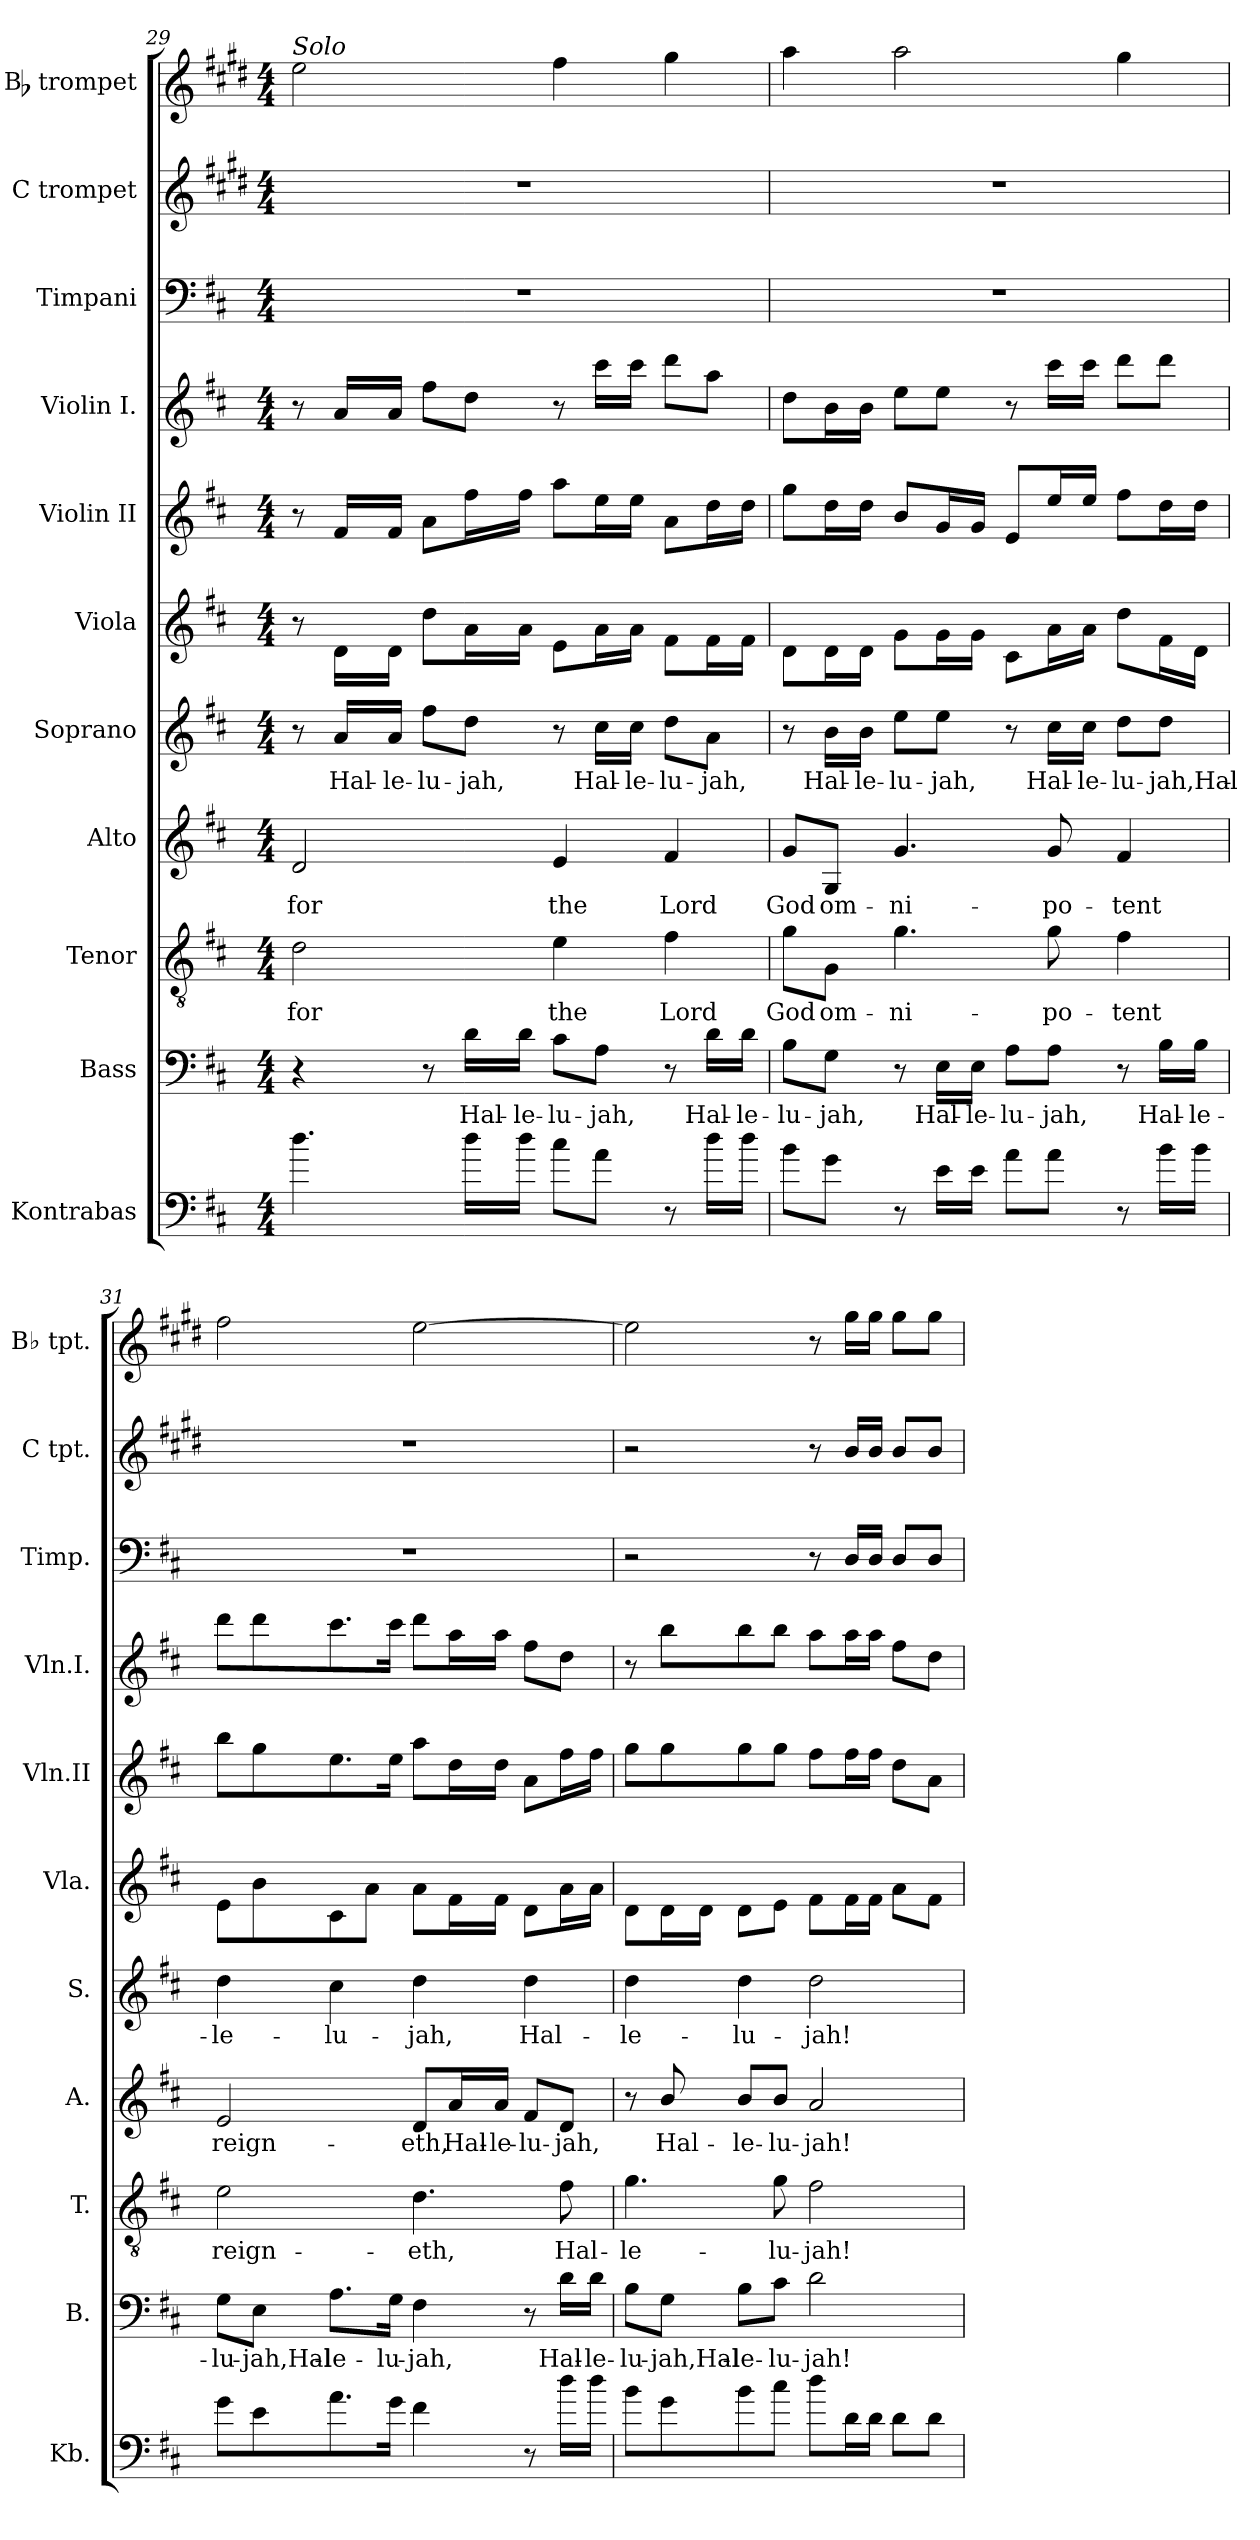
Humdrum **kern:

**kern	**kern	**text	**kern	**text	**kern	**text	**kern	**text	**kern	**kern	**kern	**kern	**kern	**kern
*part11	*part10	*part10	*part9	*part9	*part8	*part8	*part7	*part7	*part6	*part5	*part4	*part3	*part2	*part1
*staff11	*staff10	*staff10	*staff9	*staff9	*staff8	*staff8	*staff7	*staff7	*staff6	*staff5	*staff4	*staff3	*staff2	*staff1
*I"Kontrabas	*I"Bass	*	*I"Tenor	*	*I"Alto	*	*I"Soprano	*	*I"Viola	*I"Violin II	*I"Violin I.	*I"Timpani	*I"C trompet	*I"Bb trompet
*I'Kb.	*I'B.	*	*I'T.	*	*I'A.	*	*I'S.	*	*I'Vla.	*I'Vln.II	*I'Vln.I.	*I'Timp.	*I'C tpt.	*I'Bb tpt.
!!LO:PB:g=z
*clefF4	*clefF4	*	*clefGv2	*	*clefG2	*	*clefG2	*	*clefG2	*clefG2	*clefG2	*clefF4	*clefG2	*clefG2
*ITrd7c12	*	*	*	*	*	*	*	*	*	*	*	*	*ITrd1c2	*ITrd1c2
*k[f#c#]	*k[f#c#]	*	*k[f#c#]	*	*k[f#c#]	*	*k[f#c#]	*	*k[f#c#]	*k[f#c#]	*k[f#c#]	*k[f#c#]	*k[f#c#]	*k[f#c#]
*M4/4	*M4/4	*	*M4/4	*	*M4/4	*	*M4/4	*	*M4/4	*M4/4	*M4/4	*M4/4	*M4/4	*M4/4
=29	=29	=29	=29	=29	=29	=29	=29	=29	=29	=29	=29	=29	=29	=29
!	!	!	!	!	!	!	!	!	!	!	!	!	!	!LO:TX:a:i:t=Solo
!	!	!	!	!LO:LY:b	!	!LO:LY:b	!	!	!	!	!	!	!	!
4.d\	4r	.	2d\	for	2d/	for	8r	.	8r	8r	8r	1r	1r	2dd\
!	!	!	!	!	!	!	!	!LO:LY:b	!	!	!	!	!	!
.	.	.	.	.	.	.	16a/LL	Hal-	16d\LL	16f#/LL	16a/LL	.	.	.
!	!	!	!	!	!	!	!	!LO:LY:b	!	!	!	!	!	!
.	.	.	.	.	.	.	16a/JJ	-le-	16d\JJ	16f#/JJ	16a/JJ	.	.	.
!	!	!	!	!	!	!	!	!LO:LY:b	!	!	!	!	!	!
.	8r	.	.	.	.	.	8ff#\L	-lu-	8dd\L	8a\L	8ff#\L	.	.	.
!	!	!LO:LY:b	!	!	!	!	!	!LO:LY:b	!	!	!	!	!	!
16d\LL	16d\LL	Hal-	.	.	.	.	8dd\J	-jah,	16a\L	16ff#\L	8dd\J	.	.	.
!	!	!LO:LY:b	!	!	!	!	!	!	!	!	!	!	!	!
16d\JJ	16d\JJ	-le-	.	.	.	.	.	.	16a\JJ	16ff#\JJ	.	.	.	.
!	!	!LO:LY:b	!	!LO:LY:b	!	!LO:LY:b	!	!	!	!	!	!	!	!
8c#\L	8c#\L	-lu-	4e\	the	4e/	the	8r	.	8e\L	8aa\L	8r	.	.	4ee\
!	!	!LO:LY:b	!	!	!	!	!	!LO:LY:b	!	!	!	!	!	!
8A\J	8A\J	-jah,	.	.	.	.	16cc#\LL	Hal-	16a\L	16ee\L	16ccc#\LL	.	.	.
!	!	!	!	!	!	!	!	!LO:LY:b	!	!	!	!	!	!
.	.	.	.	.	.	.	16cc#\JJ	-le-	16a\JJ	16ee\JJ	16ccc#\JJ	.	.	.
!	!	!	!	!LO:LY:b	!	!LO:LY:b	!	!LO:LY:b	!	!	!	!	!	!
8r	8r	.	4f#\	Lord	4f#/	Lord	8dd\L	-lu-	8f#\L	8a\L	8ddd\L	.	.	4ff#\
!	!	!LO:LY:b	!	!	!	!	!	!LO:LY:b	!	!	!	!	!	!
16d\LL	16d\LL	Hal-	.	.	.	.	8a\J	-jah,	16f#\L	16dd\L	8aa\J	.	.	.
!	!	!LO:LY:b	!	!	!	!	!	!	!	!	!	!	!	!
16d\JJ	16d\JJ	-le-	.	.	.	.	.	.	16f#\JJ	16dd\JJ	.	.	.	.
=30	=30	=30	=30	=30	=30	=30	=30	=30	=30	=30	=30	=30	=30	=30
!	!	!LO:LY:b	!	!LO:LY:b	!	!LO:LY:b	!	!	!	!	!	!	!	!
8B\L	8B\L	-lu-	8g\L	God	8g/L	God	8r	.	8d\L	8gg\L	8dd\L	1r	1r	4gg\
!	!	!LO:LY:b	!	!LO:LY:b	!	!LO:LY:b	!	!LO:LY:b	!	!	!	!	!	!
8G\J	8G\J	-jah,	8G\J	om-	8G/J	om-	16b\LL	Hal-	16d\L	16dd\L	16b\L	.	.	.
!	!	!	!	!	!	!	!	!LO:LY:b	!	!	!	!	!	!
.	.	.	.	.	.	.	16b\JJ	-le-	16d\JJ	16dd\JJ	16b\JJ	.	.	.
!	!	!	!	!LO:LY:b	!	!LO:LY:b	!	!LO:LY:b	!	!	!	!	!	!
8r	8r	.	4.g\	-ni-	4.g/	-ni-	8ee\L	-lu-	8g\L	8b/L	8ee\L	.	.	2gg\
!	!	!LO:LY:b	!	!	!	!	!	!LO:LY:b	!	!	!	!	!	!
16E\LL	16E\LL	Hal-	.	.	.	.	8ee\J	-jah,	16g\L	16g/L	8ee\J	.	.	.
!	!	!LO:LY:b	!	!	!	!	!	!	!	!	!	!	!	!
16E\JJ	16E\JJ	-le-	.	.	.	.	.	.	16g\JJ	16g/JJ	.	.	.	.
!	!	!LO:LY:b	!	!	!	!	!	!	!	!	!	!	!	!
8A\L	8A\L	-lu-	.	.	.	.	8r	.	8c#\L	8e/L	8r	.	.	.
!	!	!LO:LY:b	!	!LO:LY:b	!	!LO:LY:b	!	!LO:LY:b	!	!	!	!	!	!
8A\J	8A\J	-jah,	8g\	-po-	8g/	-po-	16cc#\LL	Hal-	16a\L	16ee/L	16ccc#\LL	.	.	.
!	!	!	!	!	!	!	!	!LO:LY:b	!	!	!	!	!	!
.	.	.	.	.	.	.	16cc#\JJ	-le-	16a\JJ	16ee/JJ	16ccc#\JJ	.	.	.
!	!	!	!	!LO:LY:b	!	!LO:LY:b	!	!LO:LY:b	!	!	!	!	!	!
8r	8r	.	4f#\	-tent	4f#/	-tent	8dd\L	-lu-	8dd\L	8ff#\L	8ddd\L	.	.	4ff#\
!	!	!LO:LY:b	!	!	!	!	!	!LO:LY:b	!	!	!	!	!	!
16B\LL	16B\LL	Hal-	.	.	.	.	8dd\J	-jah,Hal-	16f#\L	16dd\L	8ddd\J	.	.	.
!	!	!LO:LY:b	!	!	!	!	!	!	!	!	!	!	!	!
16B\JJ	16B\JJ	-le-	.	.	.	.	.	.	16d\JJ	16dd\JJ	.	.	.	.
=31	=31	=31	=31	=31	=31	=31	=31	=31	=31	=31	=31	=31	=31	=31
!	!	!LO:LY:b	!	!LO:LY:b	!	!LO:LY:b	!	!LO:LY:b	!	!	!	!	!	!
8G\L	8G\L	-lu-	2e\	reign-	2e/	reign-	4dd\	-le-	8e\L	8bb\L	8ddd\L	1r	1r	2ee\
!	!	!LO:LY:b	!	!	!	!	!	!	!	!	!	!	!	!
8E\	8E\J	-jah,Hal-	.	.	.	.	.	.	8b\	8gg\	8ddd\	.	.	.
!	!	!LO:LY:b	!	!	!	!	!	!LO:LY:b	!	!	!	!	!	!
8.A\	8.A\L	-le-	.	.	.	.	4cc#\	-lu-	8c#\	8.ee\	8.ccc#\	.	.	.
.	.	.	.	.	.	.	.	.	8a\J	.	.	.	.	.
!	!	!LO:LY:b	!	!	!	!	!	!	!	!	!	!	!	!
16G\Jk	16G\Jk	-lu-	.	.	.	.	.	.	.	16ee\Jk	16ccc#\Jk	.	.	.
!	!	!LO:LY:b	!	!LO:LY:b	!	!LO:LY:b	!	!LO:LY:b	!	!	!	!	!	!
4F#\	4F#\	-jah,	4.d\	-eth,	8d/L	-eth,	4dd\	-jah,	8a\L	8aa\L	8ddd\L	.	.	[2dd\
!	!	!	!	!	!	!LO:LY:b	!	!	!	!	!	!	!	!
.	.	.	.	.	16a/L	Hal-	.	.	16f#\L	16dd\L	16aa\L	.	.	.
!	!	!	!	!	!	!LO:LY:b	!	!	!	!	!	!	!	!
.	.	.	.	.	16a/JJ	-le-	.	.	16f#\JJ	16dd\JJ	16aa\JJ	.	.	.
!	!	!	!	!	!	!LO:LY:b	!	!LO:LY:b	!	!	!	!	!	!
8r	8r	.	.	.	8f#/L	-lu-	4dd\	Hal-	8d\L	8a\L	8ff#\L	.	.	.
!	!	!LO:LY:b	!	!LO:LY:b	!	!LO:LY:b	!	!	!	!	!	!	!	!
16d\LL	16d\LL	Hal-	8f#\	Hal-	8d/J	-jah,	.	.	16a\L	16ff#\L	8dd\J	.	.	.
!	!	!LO:LY:b	!	!	!	!	!	!	!	!	!	!	!	!
16d\JJ	16d\JJ	-le-	.	.	.	.	.	.	16a\JJ	16ff#\JJ	.	.	.	.
!!LO:PB:g=z
=32	=32	=32	=32	=32	=32	=32	=32	=32	=32	=32	=32	=32	=32	=32
!	!	!LO:LY:b	!	!LO:LY:b	!	!	!	!LO:LY:b	!	!	!	!	!	!
8B\L	8B\L	-lu-	4.g\	-le-	8r	.	4dd\	-le-	8d\L	8gg\L	8r	2r	2r	2dd\]
!	!	!LO:LY:b	!	!	!	!LO:LY:b	!	!	!	!	!	!	!	!
8G\	8G\J	-jah,Hal-	.	.	8b/	Hal-	.	.	16d\L	8gg\	8bb\L	.	.	.
.	.	.	.	.	.	.	.	.	16d\JJ	.	.	.	.	.
!	!	!LO:LY:b	!	!	!	!LO:LY:b	!	!LO:LY:b	!	!	!	!	!	!
8B\	8B\L	-le-	.	.	8b/L	-le-	4dd\	-lu-	8d\L	8gg\	8bb\	.	.	.
!	!	!LO:LY:b	!	!LO:LY:b	!	!LO:LY:b	!	!	!	!	!	!	!	!
8c#\J	8c#\J	-lu-	8g\	-lu-	8b/J	-lu-	.	.	8e\J	8gg\J	8bb\J	.	.	.
!	!	!LO:LY:b	!	!LO:LY:b	!	!LO:LY:b	!	!LO:LY:b	!	!	!	!	!	!
8d\L	2d\	-jah!	2f#\	-jah!	2a/	-jah!	2dd\	-jah!	8f#\L	8ff#\L	8aa\L	8r	8r	8r
16D\L	.	.	.	.	.	.	.	.	16f#\L	16ff#\L	16aa\L	16D/LL	16a/LL	16ff#\LL
16D\JJ	.	.	.	.	.	.	.	.	16f#\JJ	16ff#\JJ	16aa\JJ	16D/JJ	16a/JJ	16ff#\JJ
8D\L	.	.	.	.	.	.	.	.	8a\L	8dd\L	8ff#\L	8D/L	8a/L	8ff#\L
8D\J	.	.	.	.	.	.	.	.	8f#\J	8a\J	8dd\J	8D/J	8a/J	8ff#\J
=	=	=	=	=	=	=	=	=	=	=	=	=	=	=
*-	*-	*-	*-	*-	*-	*-	*-	*-	*-	*-	*-	*-	*-	*-
